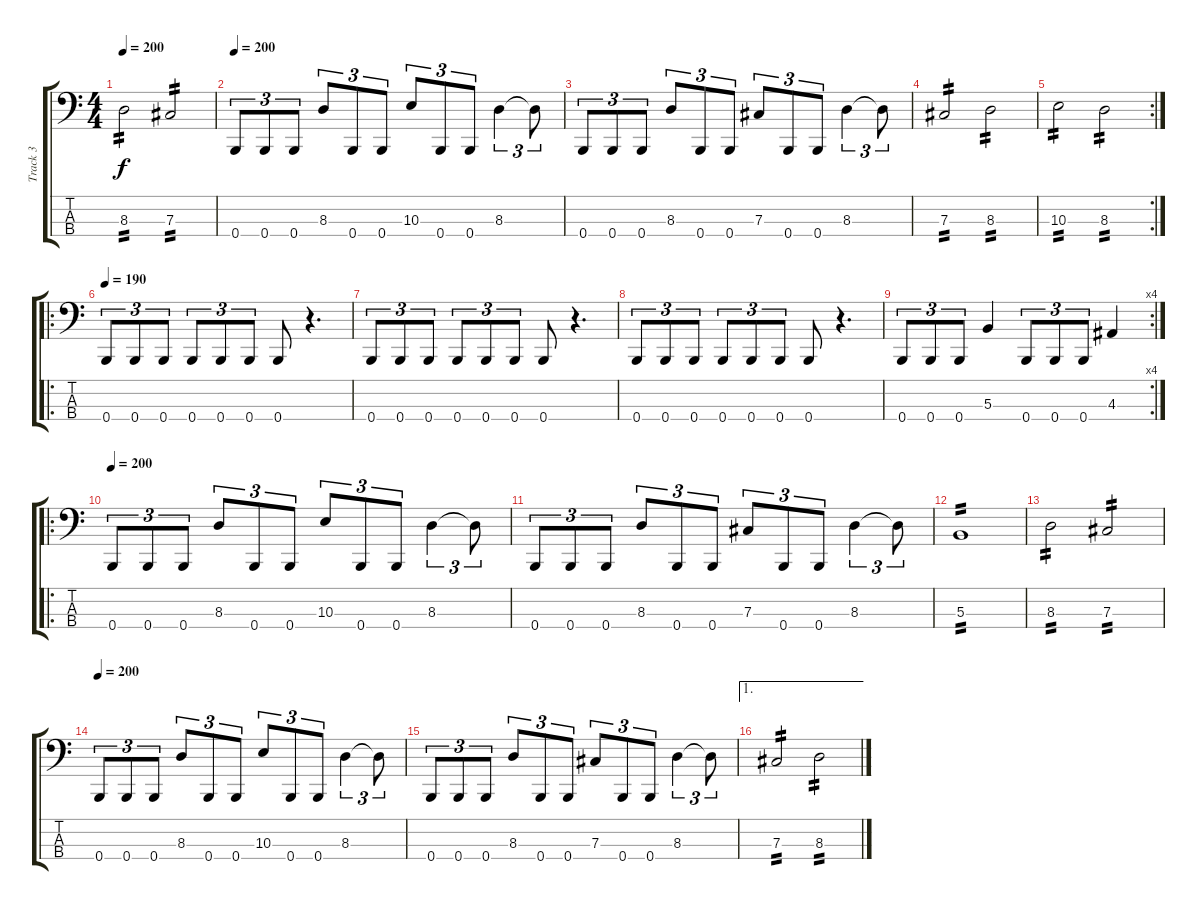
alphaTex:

\track ("Track 3" "Track 3") {instrument electricbasspick}
\staff {score tabs}
\tuning (E2 B1 Gb1 B0) {hide}
\ts (4 4)
\tempo 200
\clef f4
\ks c
8.3.2{tp 2 dy f} 7.3.2{tp 2} |
\tempo 200
0.4.8{tu (3 2)} 0.4.8{tu (3 2)} 0.4.8{tu (3 2)} 8.3.8{tu (3 2)} 0.4.8{tu (3 2)} 0.4.8{tu (3 2)} 10.3.8{tu (3 2)} 0.4.8{tu (3 2)} 0.4.8{tu (3 2)} 8.3.4{tu (3 2)} 8.3{t}.8{tu (3 2)} |
0.4.8{tu (3 2)} 0.4.8{tu (3 2)} 0.4.8{tu (3 2)} 8.3.8{tu (3 2)} 0.4.8{tu (3 2)} 0.4.8{tu (3 2)} 7.3.8{tu (3 2)} 0.4.8{tu (3 2)} 0.4.8{tu (3 2)} 8.3.4{tu (3 2)} 8.3{t}.8{tu (3 2)} |
7.3.2{tp 2} 8.3.2{tp 2} |
\rc 2
10.3.2{tp 2} 8.3.2{tp 2} |
\ro
\tempo 190
0.4.8{tu (3 2)} 0.4.8{tu (3 2)} 0.4.8{tu (3 2)} 0.4.8{tu (3 2)} 0.4.8{tu (3 2)} 0.4.8{tu (3 2)} 0.4.8 r.4{d} |
0.4.8{tu (3 2)} 0.4.8{tu (3 2)} 0.4.8{tu (3 2)} 0.4.8{tu (3 2)} 0.4.8{tu (3 2)} 0.4.8{tu (3 2)} 0.4.8 r.4{d} |
0.4.8{tu (3 2)} 0.4.8{tu (3 2)} 0.4.8{tu (3 2)} 0.4.8{tu (3 2)} 0.4.8{tu (3 2)} 0.4.8{tu (3 2)} 0.4.8 r.4{d} |
\rc 4
0.4.8{tu (3 2)} 0.4.8{tu (3 2)} 0.4.8{tu (3 2)} 5.3.4 0.4.8{tu (3 2)} 0.4.8{tu (3 2)} 0.4.8{tu (3 2)} 4.3.4 |
\ro
\tempo 200
0.4.8{tu (3 2)} 0.4.8{tu (3 2)} 0.4.8{tu (3 2)} 8.3.8{tu (3 2)} 0.4.8{tu (3 2)} 0.4.8{tu (3 2)} 10.3.8{tu (3 2)} 0.4.8{tu (3 2)} 0.4.8{tu (3 2)} 8.3.4{tu (3 2)} 8.3{t}.8{tu (3 2)} |
0.4.8{tu (3 2)} 0.4.8{tu (3 2)} 0.4.8{tu (3 2)} 8.3.8{tu (3 2)} 0.4.8{tu (3 2)} 0.4.8{tu (3 2)} 7.3.8{tu (3 2)} 0.4.8{tu (3 2)} 0.4.8{tu (3 2)} 8.3.4{tu (3 2)} 8.3{t}.8{tu (3 2)} |
5.3.1{tp 2} |
8.3.2{tp 2} 7.3.2{tp 2} |
\tempo 200
0.4.8{tu (3 2)} 0.4.8{tu (3 2)} 0.4.8{tu (3 2)} 8.3.8{tu (3 2)} 0.4.8{tu (3 2)} 0.4.8{tu (3 2)} 10.3.8{tu (3 2)} 0.4.8{tu (3 2)} 0.4.8{tu (3 2)} 8.3.4{tu (3 2)} 8.3{t}.8{tu (3 2)} |
0.4.8{tu (3 2)} 0.4.8{tu (3 2)} 0.4.8{tu (3 2)} 8.3.8{tu (3 2)} 0.4.8{tu (3 2)} 0.4.8{tu (3 2)} 7.3.8{tu (3 2)} 0.4.8{tu (3 2)} 0.4.8{tu (3 2)} 8.3.4{tu (3 2)} 8.3{t}.8{tu (3 2)} |
\ae 1
7.3.2{tp 2} 8.3.2{tp 2}
